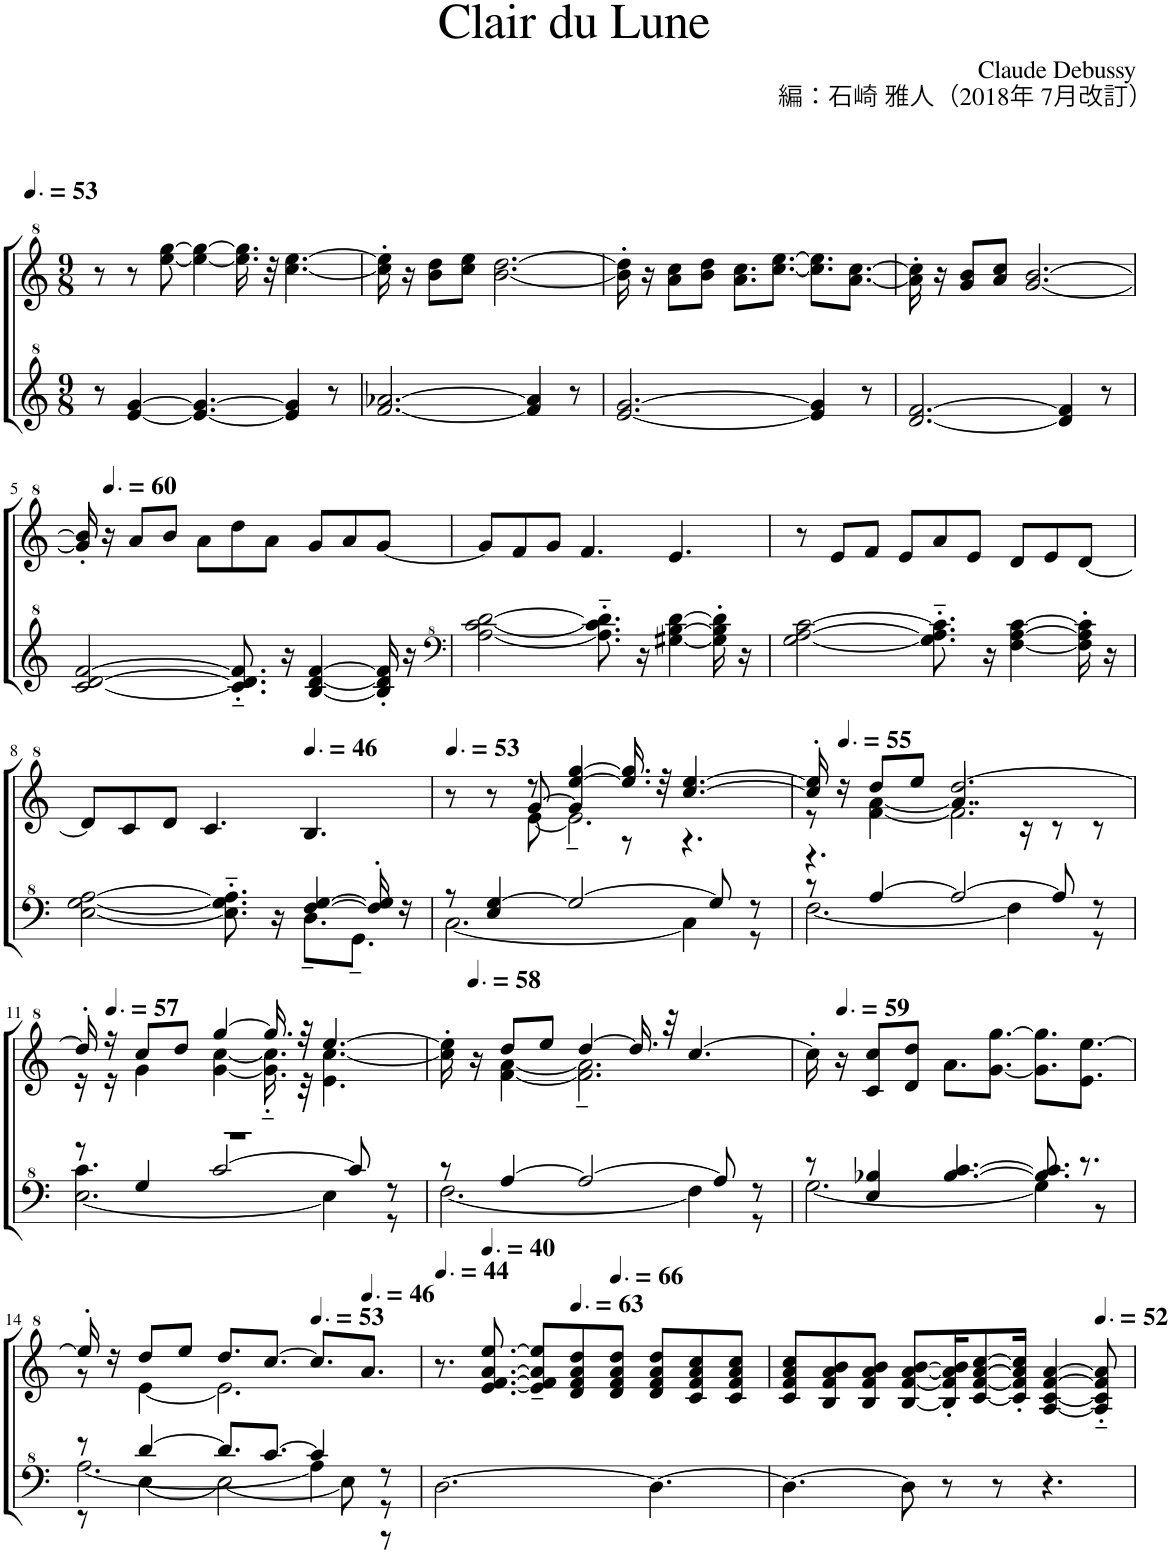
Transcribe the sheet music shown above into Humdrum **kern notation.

**kern	**kern
*part1	*part1
*staff2	*staff1
*I"Model III	*
*clefG^2	*clefG^2
*k[]	*k[]
*M9/8	*M9/8
*MM80	*MM80
=1	=1
8r	8r
[4ee/ [4gg/	8r
.	[8eee\ [8ggg\
4.ee/_ 4.gg/_	4eee\_ 4ggg\_
.	16.eee\] 16.ggg\]
.	32r
4ee/] 4gg/]	[4.ccc\ [4.eee\
8r	.
=2	=2
[2.ff/ [2.aa-X/	16ccc\]' 16eee\]'
.	16r
.	8bb\ 8ddd\L
.	8ccc\ 8eee\J
.	[2.bb\ [2.ddd\
4ff/] 4aa-/]	.
8r	.
=3	=3
[2.ee/ [2.gg/	16bb\]' 16ddd\]'
.	16r
.	8aa\ 8ccc\L
.	8bb\ 8ddd\J
.	8.aa\ 8.ccc\L
.	[8.ccc\ [8.eee\J
4ee/] 4gg/]	8.ccc\] 8.eee\]L
.	[8.aa\ [8.ccc\J
8r	.
=4	=4
[2.dd/ [2.ff/	16aa\]' 16ccc\]'
.	16r
.	8gg/ 8bb/L
.	8aa/ 8ccc/J
.	[2.gg/ [2.bb/
4dd/] 4ff/]	.
8r	.
!!LO:LB:g=z
=5	=5
[2cc/ [2dd/ [2ff/	16gg/]' 16bb/]'
*	*MM90
.	16r
.	8aa/L
.	8bb/J
.	8aa\L
8.cc/]'~ 8.dd/]'~ 8.ff/]'~	8ddd\
.	8aa\J
16r	.
[4b/ [4dd/ [4ff/	8gg/L
.	8aa/
16b/]' 16dd/]' 16ff/]'	[8gg/J
16r	.
=6	=6
*clefF^4	*
[2a\ [2cc\ [2dd\	8gg/L]
.	8ff/
.	8gg/J
.	4.ff/
8.a\]'~ 8.cc\]'~ 8.dd\]'~	.
16r	.
[4g#X\ [4b\ [4dd\	4.ee/
16g#\]' 16b\]' 16dd\]'	.
16r	.
=7	=7
[2g\ [2a\ [2cc\	8r
.	8ee/L
.	8ff/J
.	8ee/L
8.g\]'~ 8.a\]'~ 8.cc\]'~	8aa/
.	8ee/J
16r	.
[4f\ [4a\ [4cc\	8dd/L
.	8ee/
16f\]' 16a\]' 16cc\]'	[8dd/J
16r	.
!!LO:LB:g=z
=8	=8
*^	*
[2e\ [2g\ [2a\	2.ryy	8dd/L]
.	.	8cc/
.	.	8dd/J
.	.	4.cc/
8.e\]'~ 8.g\]'~ 8.a\]'~	.	.
16r	.	.
*	*	*MM69
[4f/ [4g/	8.d~\L	4.b/
.	8.G~\J	.
16f/]' 16g/]'	.	.
16r	.	.
=9	=9	=9
*	*	*MM80
*	*	*^
*	*	*	*^
8r	[2.c\	8r	4ryy	4ryy
4e/ [4g/	.	8r	.	.
.	.	8r	[8ee\	[8gg/
2g/_	.	[4eee/ [4ggg/	2.ee~\]	4gg/]
.	.	16.eee/] 16.ggg/]	.	8r
.	.	32r	.	.
.	4c\]	[4.ccc/ [4.eee/	.	4.r
8g/]	.	.	.	.
8r	8r	.	.	.
=10	=10	=10	=10	=10
8r	[2.f\	16ccc/]' 16eee/]'	8r	4.r
*	*	*MM83	*	*
.	.	16r	.	.
[4a/	.	8ddd/L	[4ff\ [4aa\	.
.	.	8eee/J	.	.
2a/_	.	[2.ddd/	2.ff\]	4..aa/]
.	4f\]	.	.	.
.	.	.	.	16r
8a/]	.	.	.	8r
8r	8r	.	.	8r
!!LO:LB:g=z	!!	!!
=11	=11	=11	=11	=11
*	*^	*	*	*
8r	[2.e\	4.cc\	16ddd'/]	16r	8%9r
*	*	*	*MM86	*	*
.	.	.	16r	16r	.
4g/	.	.	8ccc/L	4gg\	.
.	.	.	8ddd/J	.	.
[2cc/	.	2.ryy	[4ggg/	[4gg\ [4ccc\	.
.	.	.	16.ggg/]	16.gg\]'~ 16.ccc\]'~	.
.	.	.	32r	32r	.
.	4e\]	.	[4.eee/	4.ee\ [4.ccc\	.
8cc/]	.	.	.	.	.
8r	8r	.	.	.	.
*	*v	*v	*	*	*
*	*	*	*v	*v
=12	=12	=12	=12
8r	[2.f\	16ccc\]' 16eee\]'	8ryy
*	*	*MM87	*
.	.	16r	.
[4a/	.	8ddd/L	[4ff\ [4aa\
.	.	8eee/J	.
2a/_	.	[4ddd/	2.ff\]~ 2.aa\]~
.	.	16.ddd/]	.
.	.	32r	.
.	4f\]	[4.ccc/	.
8a/]	.	.	.
8r	8r	.	.
*	*	*v	*v
=13	=13	=13
8r	[2.g\	16ccc'\]
*	*	*MM89
.	.	16r
4e/ 4b-X/	.	8cc/ 8ccc/L
.	.	8dd/ 8ddd/J
[4.b-/ [4.cc/	.	8.aa\L
.	.	[8.gg\ [8.ggg\J
8.b-/] 8.cc/]	4g\]	8.gg\] 8.ggg\]L
8.r	.	8.ee\ [8.eee\J
.	8r	.
!!LO:LB:g=z
=14	=14	=14
*	*^	*^
8r	[2.a\	8r	16eee'/]	8r
.	.	.	16r	.
[4dd/	.	[4e\	8ddd/L	[4ee\
.	.	.	8eee/J	.
8.dd/L]	.	2e\_	8.ddd/L	2.ee\]
[8.cc/J	.	.	[8.ccc/J	.
*	*	*	*MM80	*
4cc/]	4a\]	.	8.ccc/L]	.
.	.	8e\]	.	.
*	*	*	*MM69	*
.	.	.	8.aa/J	.
8r	8r	8r	.	.
*v	*v	*v	*	*
*	*v	*v
=15	=15
*	*MM66
[2.d\	8.r
*	*MM60
.	[8.ee/ [8.ff/ [8.aa/ [8.eee/
.	8ee/]~ 8ff/]~ 8aa/]~ 8eee/]~L
*	*MM95
.	8dd/ 8ff/ 8aa/ 8ddd/
*	*MM99
.	8dd/ 8ff/ 8aa/ 8ddd/J
4.d\_	8dd/ 8ff/ 8aa/ 8ddd/L
.	8cc/ 8ff/ 8aa/ 8ccc/
.	8cc/ 8ff/ 8aa/ 8ccc/J
=16	=16
4.d\_	8cc/ 8ff/ 8aa/ 8ccc/L
.	8b/ 8ff/ 8aa/ 8bb/
.	8b/ 8ff/ 8aa/ 8bb/J
8d\]	[8b/ [8ff/ [8aa/ [8bb/L
8r	16b/]' 16ff/]' 16aa/]' 16bb/]'K
.	[8cc/ [8ff/ [8aa/ [8ccc/
8r	.
.	16cc/]' 16ff/]' 16aa/]' 16ccc/]'Jk
4.r	[4a/ [4cc/ [4ff/ [4aa/
*	*MM78
.	8a/]'~ 8cc/]'~ 8ff/]'~ 8aa/]'~
=	=
*-	*-
